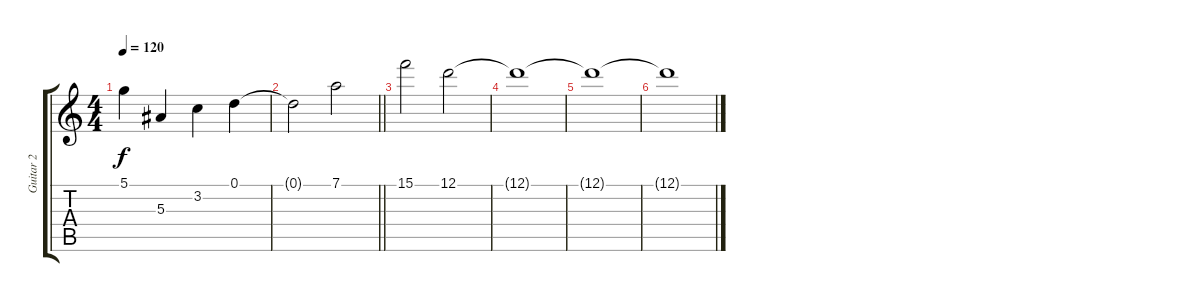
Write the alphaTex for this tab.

\track ("Guitar 2" "Guitar 2") {instrument distortionguitar}
\staff {score tabs}
\tuning (D4 A3 F3 C3 G2 C2) {hide}
\ts (4 4)
\tempo 120
\clef g2
\ks c
5.1{t}.4{dy f} 5.3.4 3.2.4 0.1.4 |
\barLineRight lightlight
0.1{t}.2 7.1.2 |
15.1.2 12.1.2 |
12.1{t}.1 |
12.1{t}.1 |
12.1{t}.1
